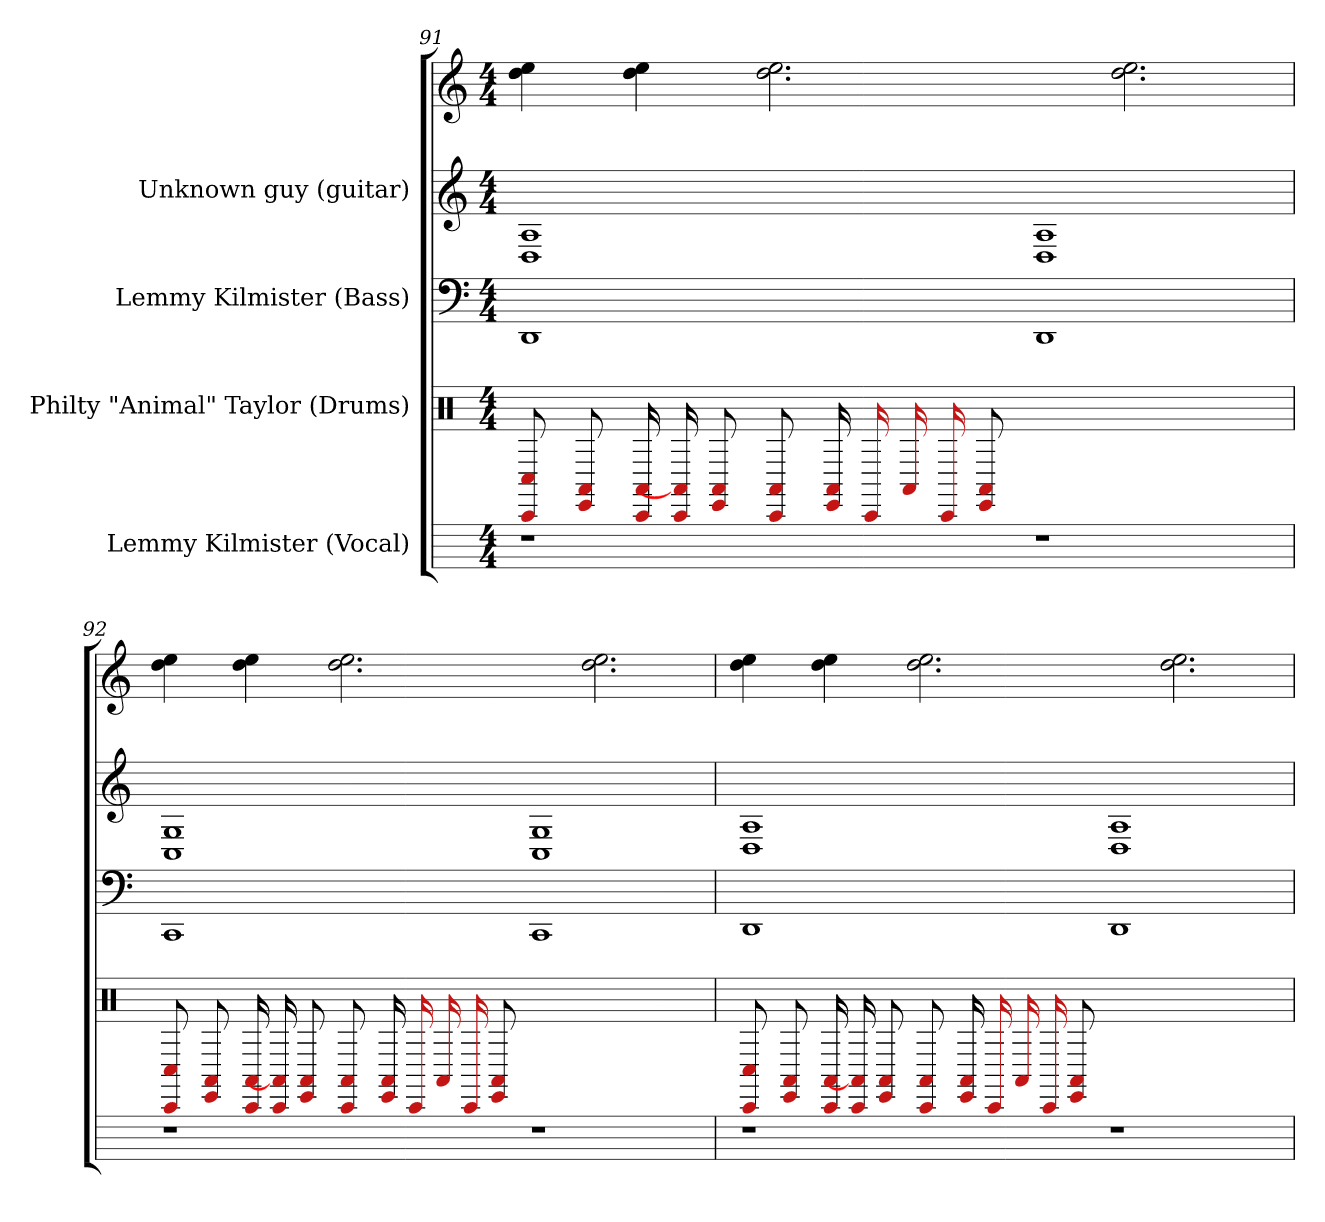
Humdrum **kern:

**kern	**kern	**kern	**kern	**kern
*part5	*part4	*part3	*part2	*part1
*staff5	*staff4	*staff3	*staff2	*staff1
*I"Lemmy Kilmister (Vocal)	*I"Philty "Animal" Taylor (Drums)	*I"Lemmy Kilmister (Bass)	*I"Unknown guy (guitar)	*I""Fast" Eddie Clarke (Guitar)
*	*clefX	*	*	*
*k[]	*k[]	*k[]	*k[]	*k[]
*M4/4	*M4/4	*M4/4	*M4/4	*M4/4
=91	=91	=91	=91	=91
1r	8C# 8CC	1DD	1A 1D	4ee 4dd
.	8AA# 8EE	.	.	.
.	16AA# 16CC	.	.	4ee 4dd
.	16AA#] 16CC	.	.	.
.	8AA# 8EE	.	.	.
.	8AA# 8CC	.	.	2.ee 2.dd
.	16AA# 16EE	.	.	.
.	16CC	.	.	.
.	16AA#	.	.	.
.	16CC	.	.	.
.	8AA# 8EE	.	.	.
1r	1ryy	1DD	1A 1D	.
.	.	.	.	2.ee 2.dd
=92	=92	=92	=92	=92
1r	8C# 8CC	1CC	1G 1C	4ee 4dd
.	8AA# 8EE	.	.	.
.	16AA# 16CC	.	.	4ee 4dd
.	16AA#] 16CC	.	.	.
.	8AA# 8EE	.	.	.
.	8AA# 8CC	.	.	2.ee 2.dd
.	16AA# 16EE	.	.	.
.	16CC	.	.	.
.	16AA#	.	.	.
.	16CC	.	.	.
.	8AA# 8EE	.	.	.
1r	1ryy	1CC	1G 1C	.
.	.	.	.	2.ee 2.dd
=93	=93	=93	=93	=93
1r	8C# 8CC	1DD	1A 1D	4ee 4dd
.	8AA# 8EE	.	.	.
.	16AA# 16CC	.	.	4ee 4dd
.	16AA#] 16CC	.	.	.
.	8AA# 8EE	.	.	.
.	8AA# 8CC	.	.	2.ee 2.dd
.	16AA# 16EE	.	.	.
.	16CC	.	.	.
.	16AA#	.	.	.
.	16CC	.	.	.
.	8AA# 8EE	.	.	.
1r	1ryy	1DD	1A 1D	.
.	.	.	.	2.ee 2.dd
=	=	=	=	=
*-	*-	*-	*-	*-
